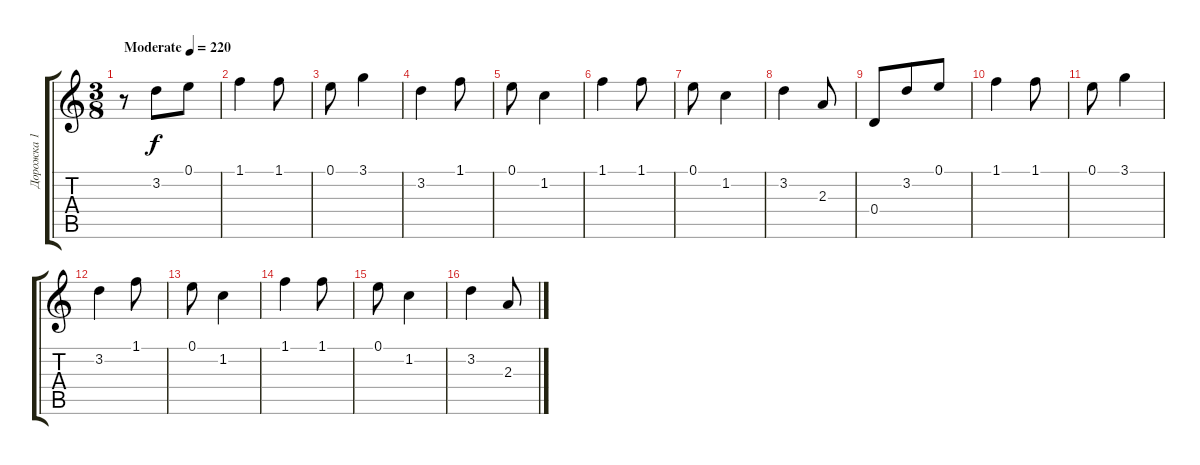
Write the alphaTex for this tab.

\track ("Дорожка 1" "Дорожка 1") {instrument acousticguitarsteel}
\staff {score tabs}
\tuning (E4 B3 G3 D3 A2 E2) {hide}
\ts (3 8)
\tempo (220 "Moderate")
\clef g2
\ks c
r.8{dy f instrument acousticguitarsteel} 3.2.8 0.1.8 |
1.1.4 1.1.8 |
0.1.8 3.1.4 |
3.2.4 1.1.8 |
0.1.8 1.2.4 |
1.1.4 1.1.8 |
0.1.8 1.2.4 |
3.2.4 2.3.8 |
0.4.8 3.2.8 0.1.8 |
1.1.4 1.1.8 |
0.1.8 3.1.4 |
3.2.4 1.1.8 |
0.1.8 1.2.4 |
1.1.4 1.1.8 |
0.1.8 1.2.4 |
3.2.4 2.3.8
